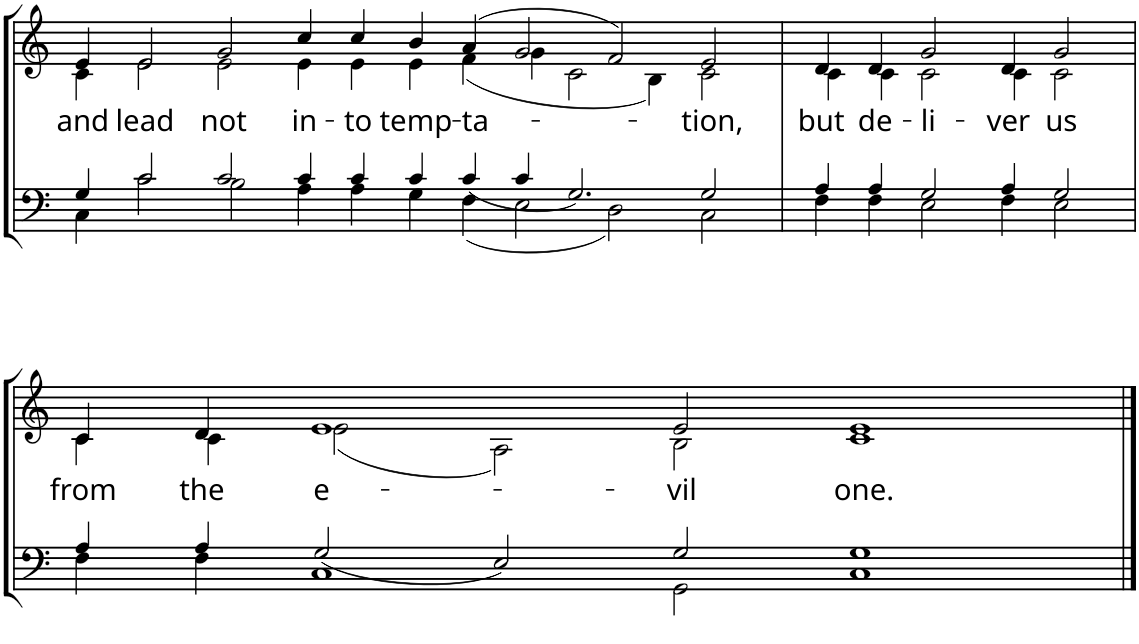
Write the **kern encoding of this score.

**kern	**kern	**text
*part1	*part1	*part1
*staff2	*staff1	*staff1
*I"Piano	*	*
*I'Pno.	*	*
!!LO:PB:g=z
*clefF4	*clefG2	*
*k[]	*k[]	*
*M63/4	*M63/4	*
=10	=10	=10
*^	*^	*
*	*^	*	*	*
!	!	!	!	!	!LO:LY:b
000ryy	4G/	4C\	4e/	4c\	and
!	!	!	!	!	!LO:LY:b
.	2c/	2c\	2e/	2e\	lead
!	!	!	!	!	!LO:LY:b
.	2c/	2B\	2g/	2e\	not
!	!	!	!	!	!LO:LY:b
.	4c/	4A\	4cc/	4e\	in-
!	!	!	!	!	!LO:LY:b
.	4c/	4A\	4cc/	4e\	-to
!	!	!	!	!	!LO:LY:b
.	4c/	4G\	4b/	4e\	temp-
!	!	!	!	!	!LO:LY:b
.	4c/	4F\	(4a/	(4f\	-ta-
.	4c/	2E\	2g/	4g\	.
.	2.G/	.	.	2c\	.
.	.	2D\	2f/)	.	.
.	.	.	.	4B\)	.
!	!	!	!	!	!LO:LY:b
.	2G/	2C\	2e/	2c\	-tion,
.	000.ryy	000.ryy	000.ryy	000.ryy	.
4%31ryy	.	.	.	.	.
=11	=11	=11	=11	=11	=11
!	!	!	!	!	!LO:LY:b
000ryy	4A/	4F\	4d/	4c\	but
!	!	!	!	!	!LO:LY:b
.	4A/	4F\	4d/	4c\	de-
!	!	!	!	!	!LO:LY:b
.	2G/	2E\	2g/	2c\	-li-
!	!	!	!	!	!LO:LY:b
.	4A/	4F\	4d/	4c\	-ver
!	!	!	!	!	!LO:LY:b
.	2G/	2E\	2g/	2c\	us
.	1%14ryy	1%14ryy	1%14ryy	1%14ryy	.
4%31ryy	.	.	.	.	.
!!LO:LB:g=z	!!
=12	=12	=12	=12	=12	=12
!	!	!	!	!	!LO:LY:b
000ryy	4A/	4F\	4c/	4c\	from
!	!	!	!	!	!LO:LY:b
.	4A/	4F\	4d/	4c\	the
!	!	!	!	!	!LO:LY:b
.	2G/	1C	1e	(2e\	e-
.	2E/	.	.	2A\)	.
!	!	!	!	!	!LO:LY:b
.	2G/	2GG\	2e/	2B\	-vil
!	!	!	!	!	!LO:LY:b
.	1G	1C	1e	1c	one.
.	1ryy	1ryy	000ryy	000ryy	.
.	1ryy	1ryy	.	.	.
.	1ryy	1ryy	.	.	.
.	1ryy	1ryy	.	.	.
.	1ryy	1ryy	.	.	.
4%31ryy	1ryy	1ryy	.	.	.
.	1ryy	1ryy	.	.	.
.	1ryy	1ryy	.	.	.
.	1ryy	1ryy	00ryy	00ryy	.
.	4%15ryy	4%15ryy	.	.	.
.	.	.	2.ryy	2.ryy	.
*v	*v	*v	*	*	*
*	*v	*v	*
==	==	==
*-	*-	*-
